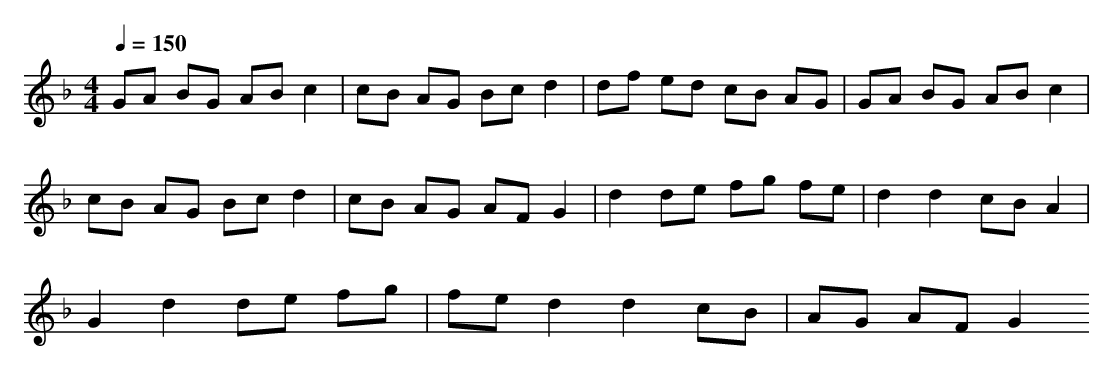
X:1
T:
M: 4/4
L: 1/8
Q:1/4=150
K:F % 1 flats
V:1
GA BG AB c2|cB AG Bc d2|df ed cB AG|GA BG AB c2|
cB AG Bc d2|cB AG AF G2|d2 de fg fe|d2 d2 cB A2|
G2 d2 de fg|fe d2 d2 cB|AG AF G2
